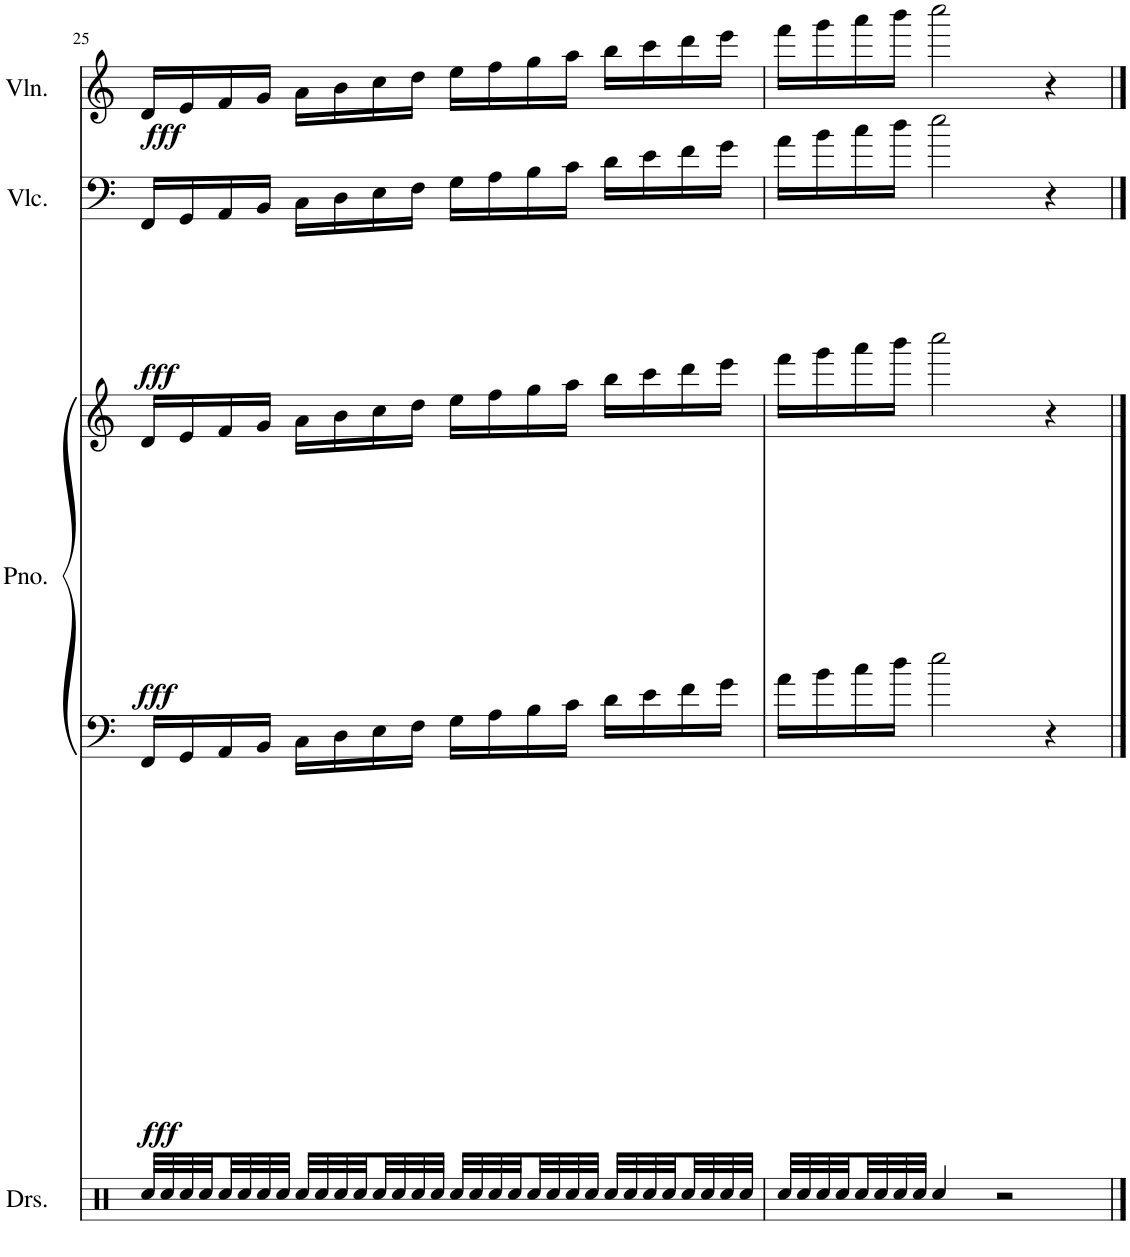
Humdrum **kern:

**kern	**kern	**kern	**dynam	**kern	**dynam	**kern	**dynam
*part4	*part3	*part3	*part3	*part2	*part2	*part1	*part1
*staff5	*staff4	*staff3	*staff3/4	*staff2	*staff2	*staff1	*staff1
*I"Drumset	*I"Piano	*	*	*I"Violoncello	*	*I"Violin	*
*I'Drs.	*I'Pno.	*	*	*I'Vlc.	*	*I'Vln.	*
!!LO:PB:g=z
*clefX	*clefF4	*clefG2	*	*clefF4	*	*clefG2	*
*k[]	*k[]	*k[]	*	*k[]	*	*k[]	*
*M4/4	*M4/4	*M4/4	*	*M4/4	*	*M4/4	*
=25	=25	=25	=25	=25	=25	=25	=25
!	!	!	!LO:DY:b=2	!	!	!	!
!	!	!	!LO:DY:n=1:b	!	!LO:DY:b	!	!LO:DY:b
32Rcc/LLL	16FF/LL	16d/LL	fff fff	16FF/LL	fff	16d/LL	fff
32Rcc/	.	.	.	.	.	.	.
32Rcc/	16GG/	16e/	.	16GG/	.	16e/	.
32Rcc/	.	.	.	.	.	.	.
32Rcc/	16AA/	16f/	.	16AA/	.	16f/	.
32Rcc/	.	.	.	.	.	.	.
32Rcc/	16BB/JJ	16g/JJ	.	16BB/JJ	.	16g/JJ	.
32Rcc/JJJ	.	.	.	.	.	.	.
32Rcc/LLL	16C\LL	16a\LL	.	16C\LL	.	16a\LL	.
32Rcc/	.	.	.	.	.	.	.
32Rcc/	16D\	16b\	.	16D\	.	16b\	.
32Rcc/	.	.	.	.	.	.	.
32Rcc/	16E\	16cc\	.	16E\	.	16cc\	.
32Rcc/	.	.	.	.	.	.	.
32Rcc/	16F\JJ	16dd\JJ	.	16F\JJ	.	16dd\JJ	.
32Rcc/JJJ	.	.	.	.	.	.	.
32Rcc/LLL	16G\LL	16ee\LL	.	16G\LL	.	16ee\LL	.
32Rcc/	.	.	.	.	.	.	.
32Rcc/	16A\	16ff\	.	16A\	.	16ff\	.
32Rcc/	.	.	.	.	.	.	.
32Rcc/	16B\	16gg\	.	16B\	.	16gg\	.
32Rcc/	.	.	.	.	.	.	.
32Rcc/	16c\JJ	16aa\JJ	.	16c\JJ	.	16aa\JJ	.
32Rcc/JJJ	.	.	.	.	.	.	.
32Rcc/LLL	16d\LL	16bb\LL	.	16d\LL	.	16bb\LL	.
32Rcc/	.	.	.	.	.	.	.
32Rcc/	16e\	16ccc\	.	16e\	.	16ccc\	.
32Rcc/	.	.	.	.	.	.	.
32Rcc/	16f\	16ddd\	.	16f\	.	16ddd\	.
32Rcc/	.	.	.	.	.	.	.
32Rcc/	16g\JJ	16eee\JJ	.	16g\JJ	.	16eee\JJ	.
32Rcc/JJJ	.	.	.	.	.	.	.
=26	=26	=26	=26	=26	=26	=26	=26
32Rcc/LLL	16a\LL	16fff\LL	.	16a\LL	.	16fff\LL	.
32Rcc/	.	.	.	.	.	.	.
32Rcc/	16b\	16ggg\	.	16b\	.	16ggg\	.
32Rcc/	.	.	.	.	.	.	.
32Rcc/	16cc\	16aaa\	.	16cc\	.	16aaa\	.
32Rcc/	.	.	.	.	.	.	.
32Rcc/	16dd\JJ	16bbb\JJ	.	16dd\JJ	.	16bbb\JJ	.
32Rcc/JJJ	.	.	.	.	.	.	.
4Rcc/	2ee\	2cccc\	.	2ee\	.	2cccc\	.
2r	.	.	.	.	.	.	.
.	4r	4r	.	4r	.	4r	.
==	==	==	==	==	==	==	==
*-	*-	*-	*-	*-	*-	*-	*-
